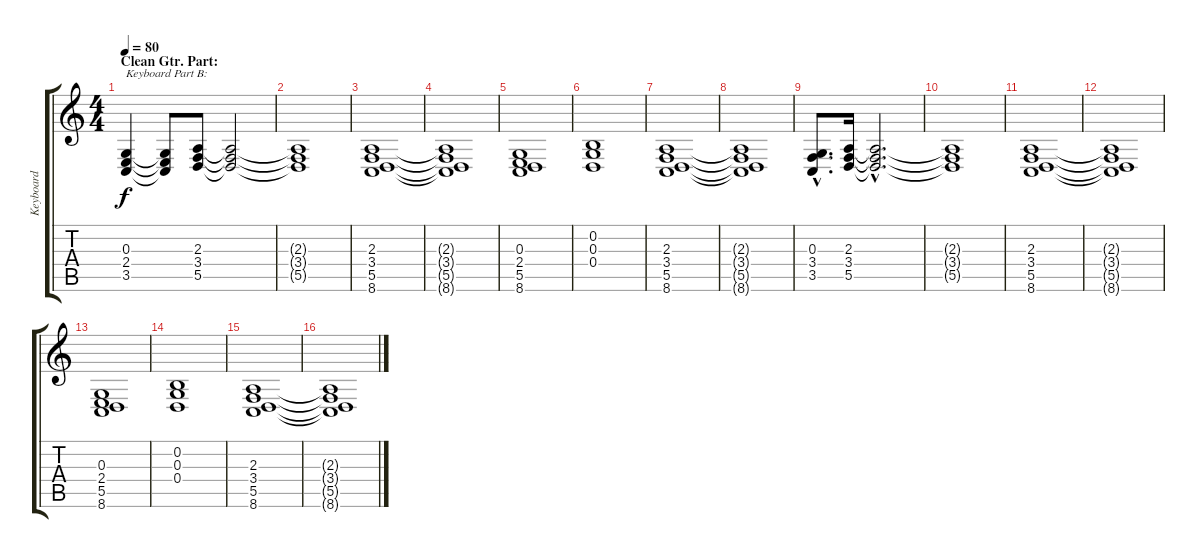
\track ("Keyboard" "Keyboard") {instrument drawbarorgan}
\staff {score tabs}
\tuning (E4 B3 G3 D3 A2 E2) {hide}
\ts (4 4)
\section ("" "Clean Gtr. Part:")
\tempo 80
\clef g2
\ks c
(0.3 2.4 3.5).4{txt "Keyboard Part B:" dy f} (0.3{t} 2.4{t} 3.5{t}).8 (2.3 3.4 5.5).8 (2.3{t} 3.4{t} 5.5{t}).2 |
(2.3{t} 3.4{t} 5.5{t}).1 |
(2.3 3.4 5.5 8.6).1 |
(2.3{t} 3.4{t} 5.5{t} 8.6{t}).1 |
(0.3 2.4 5.5 8.6).1 |
(0.2 0.3 0.4).1 |
(2.3 3.4 5.5 8.6).1 |
(2.3{t} 3.4{t} 5.5{t} 8.6{t}).1 |
(0.3{hac} 3.4{hac} 3.5{hac}).8{d} (2.3 3.4 5.5).16 (2.3{hac t} 3.4{hac t} 5.5{hac t}).2{d} |
(2.3{t} 3.4{t} 5.5{t}).1 |
(2.3 3.4 5.5 8.6).1 |
(2.3{t} 3.4{t} 5.5{t} 8.6{t}).1 |
(0.3 2.4 5.5 8.6).1 |
(0.2 0.3 0.4).1 |
(2.3 3.4 5.5 8.6).1 |
(2.3{t} 3.4{t} 5.5{t} 8.6{t}).1
